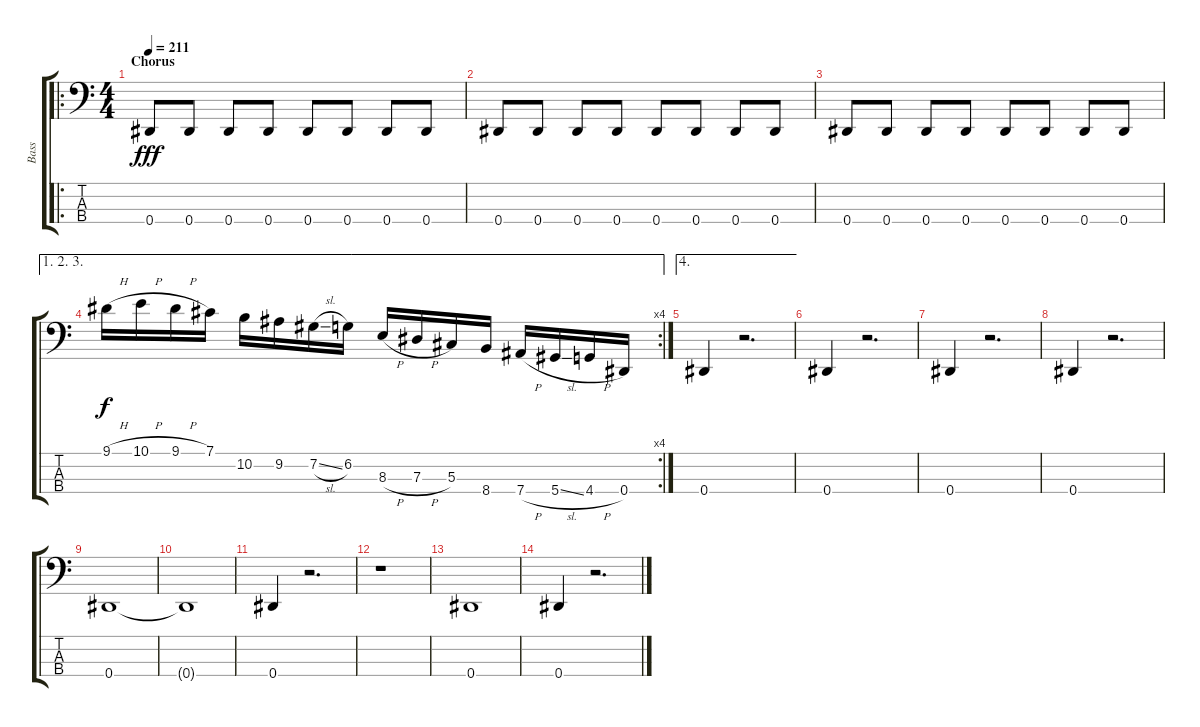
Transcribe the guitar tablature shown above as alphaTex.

\track ("Bass" "Bass") {instrument electricbasspick}
\staff {score tabs}
\tuning (Gb2 Db2 Ab1 Eb1) {hide}
\ro
\ts (4 4)
\section ("" "Chorus")
\tempo 211
\clef f4
\ks c
0.4.8{dy fff} 0.4.8 0.4.8 0.4.8 0.4.8 0.4.8 0.4.8 0.4.8 |
0.4.8 0.4.8 0.4.8 0.4.8 0.4.8 0.4.8 0.4.8 0.4.8 |
0.4.8 0.4.8 0.4.8 0.4.8 0.4.8 0.4.8 0.4.8 0.4.8 |
\ae (1 2 3)
\rc 4
9.1{h}.16{dy f} 10.1{h}.16 9.1{h}.16 7.1.16 10.2.16 9.2.16 7.2{sl}.16 6.2.16 8.3{h}.16 7.3{h}.16 5.3.16 8.4.16 7.4{h}.16 5.4{sl}.16 4.4{h}.16 0.4.16 |
\ae 4
0.4.4 r.2{d} |
0.4.4 r.2{d} |
0.4.4 r.2{d} |
0.4.4 r.2{d} |
0.4.1 |
0.4{t}.1 |
0.4.4 r.2{d} |
r.1 |
0.4.1 |
0.4.4 r.2{d}
